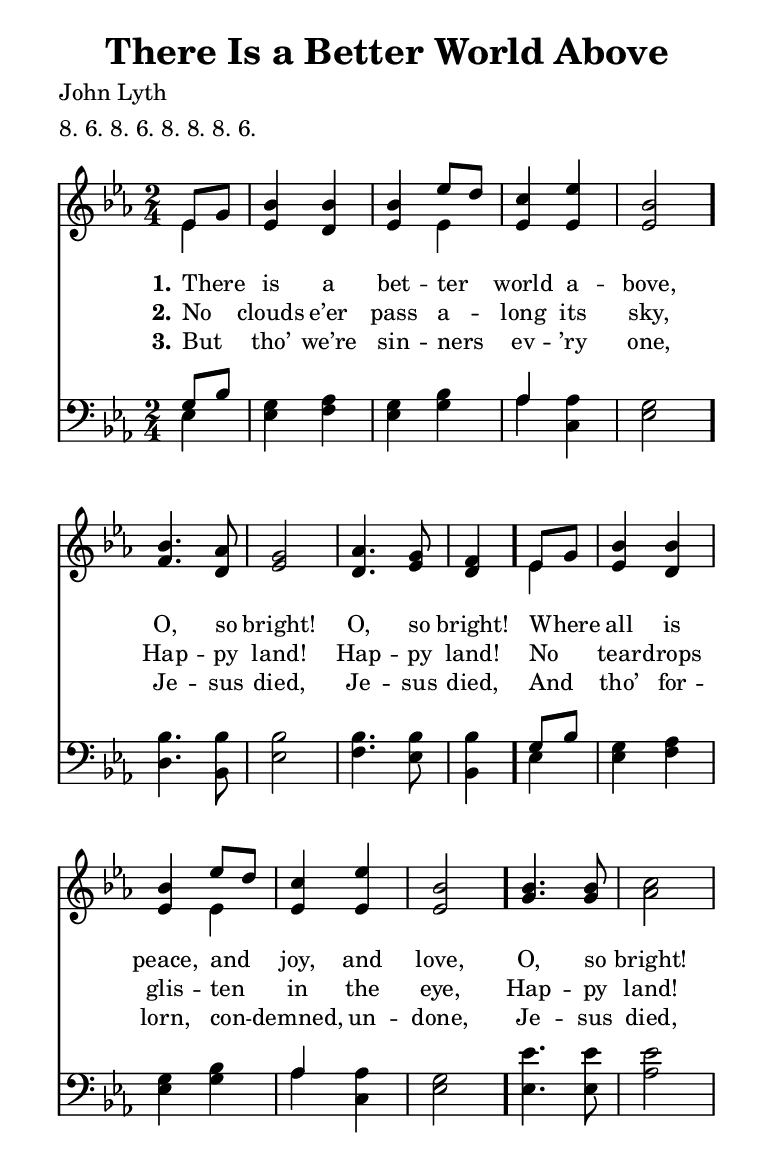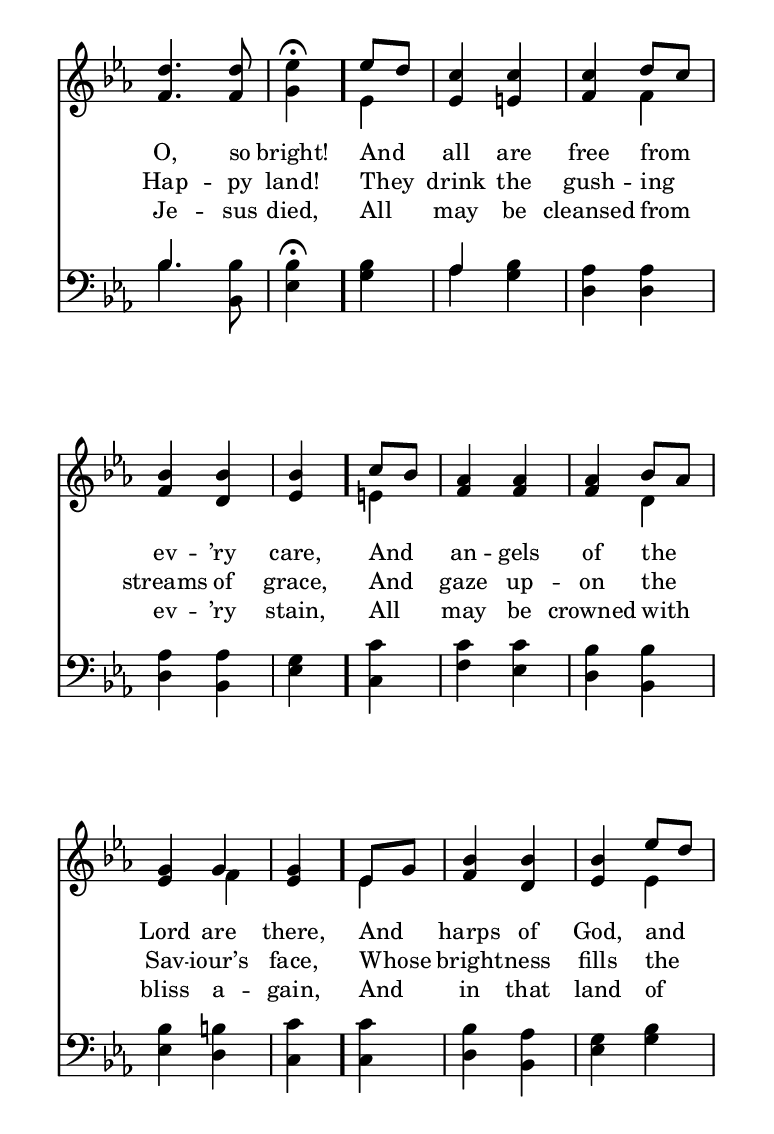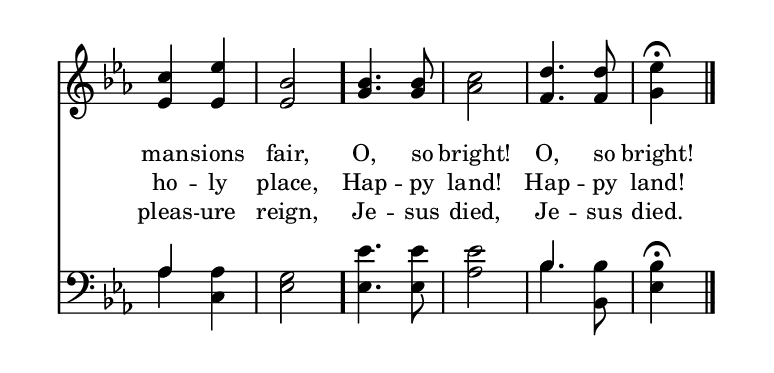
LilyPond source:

\include "common/global.ily"
\paper {
  \include "common/paper.ily"
}

\header{
  hymnnumber = "267"
  title = "There Is a Better World Above"
  tunename = "Better World"
  meter = "8. 6. 8. 6. 8. 8. 8. 6."
  poet = "John Lyth"
  composer = ""
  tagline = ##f
}

ta = { \tempo 4=90 }
tb = { \tempo 4=45 }

global = {
  \include "common/overrides.ily"
  \override Staff.TimeSignature.style = #'numbered
  \time 2/4
  \override Score.MetronomeMark.transparent = ##t % hide all fermata changes too
  \ta
  \key ees \major
  \partial 4
  \autoBeamOff
}

notesSoprano = {
\global
\relative c' {

  ees8[ g] | bes4 bes | bes ees8[ d] | c4 ees | bes2 |
  bes4. aes8 | g2 | aes4. g8 | f4
  ees8[ g] | bes4 bes | bes ees8[ d] | c4 ees | bes2 |
  bes4. bes8 | c2 | d4. d8 | \tb ees4\fermata \ta

  ees8[ d] | c4 c | c d8[ c] | bes4 bes | bes
  c8[ bes] | aes4 aes | aes bes8[ aes] | g4 g | g
  ees8[ g] | bes4 bes | bes ees8[ d] | c4 ees | bes2 |
  bes4. bes8 | c2 | d4. d8 | \tb ees4\fermata \ta

  \bar "|."

}
}

notesAlto = {
\global
\relative e' {

  ees4 | ees d | ees ees | ees ees | ees2 |
  f4. d8 | ees2 | d4. ees8 | d4
  ees4 | ees d | ees ees | ees ees | ees2 |
  g4. g8 | aes2 | f4. f8 | g4

  ees4 | ees e | f f | f d | ees
  e4 | f f | f d | ees f | ees
  ees4 | f d | ees ees | ees ees | ees2 |
  g4. g8 | aes2 | f4. f8 | g4

}
}

notesTenor = {
\global
\relative a {

  g8[ bes] | g4 aes | g bes | aes aes | g2 |
  bes4. bes8 | bes2 | bes4. bes8 | bes4
  g8[ bes] | g4 aes | g bes | aes aes | g2 |
  ees'4. ees8 | ees2 | bes4. bes8 | bes4

  bes4 | aes bes | aes aes | aes aes | g
  c4 | c c | bes bes | bes b | c
  c4 | bes aes | g bes | aes aes | g2
  ees'4. ees8 | ees2 | bes4. bes8 | bes4

}
}

notesBass = {
\global
\relative f {

  ees4 | ees f | ees g | aes c, | ees2 |
  d4. bes8 | ees2 | f4. ees8 | bes4
  ees4 | ees f | ees g | aes c, | ees2 |
  ees4. ees8 | aes2 | bes4. bes,8 | ees4\fermata

  g4 aes g | d d | d bes | ees
  c4 | f ees | d bes | ees d | c
  c4 | d bes | ees g | aes c, | ees2 |
  ees4. ees8 | aes2 | bes4. bes,8 | ees4\fermata

}
}

wordsA = \lyricmode {
\set stanza = "1."

There is a bet -- ter world a -- bove, \bar "."
O, so bright! O, so bright! \bar "."
Where all is peace, and joy, and love, \bar "."
O, so bright! O, so bright! \bar "."
And all are free from ev -- ’ry care, \bar "."
And an -- gels of the Lord are there, \bar "."
And harps of God, and man -- sions fair, \bar "."
O, so bright! O, so bright! \bar "."

}

wordsB = \lyricmode {
\set stanza = "2."

No clouds e’er pass a -- long its sky,
Hap -- py land! Hap -- py land!
No tear -- drops glis -- ten in the eye,
Hap -- py land! Hap -- py land!
They drink the gush -- ing streams of grace,
And gaze up -- on the Sav -- iour’s face,
Whose bright -- ness fills the ho -- ly place,
Hap -- py land! Hap -- py land!

}

wordsC = \lyricmode {
\set stanza = "3."

But tho’ we’re sin -- ners ev -- ’ry one,
Je -- sus died, Je -- sus died,
And tho’ for -- lorn, con -- demned, un -- done,
Je -- sus died, Je -- sus died,
All may be cleansed from ev -- ’ry stain,
All may be crowned with bliss a -- gain,
And in that land of pleas -- ure reign,
Je -- sus died, Je -- sus died.

}

\score {
  \context ChoirStaff <<
    \context Staff = upper <<
      \set ChoirStaff.systemStartDelimiter = #'SystemStartBar
      \partcombine #'(2 . 9) \notesSoprano \notesAlto
      \context NullVoice = sopranos { \voiceOne << \notesSoprano >> }
      \context NullVoice = altos { \voiceTwo << \notesAlto >> }
      \context Lyrics = one   \lyricsto sopranos \wordsA
      \context Lyrics = two   \lyricsto sopranos \wordsB
      \context Lyrics = three \lyricsto sopranos \wordsC
    >>
    \context Staff = men <<
      \clef bass
      \partcombine #'(2 . 9) \notesTenor \notesBass
      \context NullVoice = tenors { \voiceOne << \notesTenor >> }
      \context NullVoice = basses { \voiceTwo << \notesBass >> }
    >>
  >>
  \layout {
    \include "common/layout.ily"
  }
  \midi{
    \include "common/midi.ily"
  }
}

\version "2.19.49"  % necessary for upgrading to future LilyPond versions.

% vi:set et ts=2 sw=2 ai nocindent syntax=lilypond:
